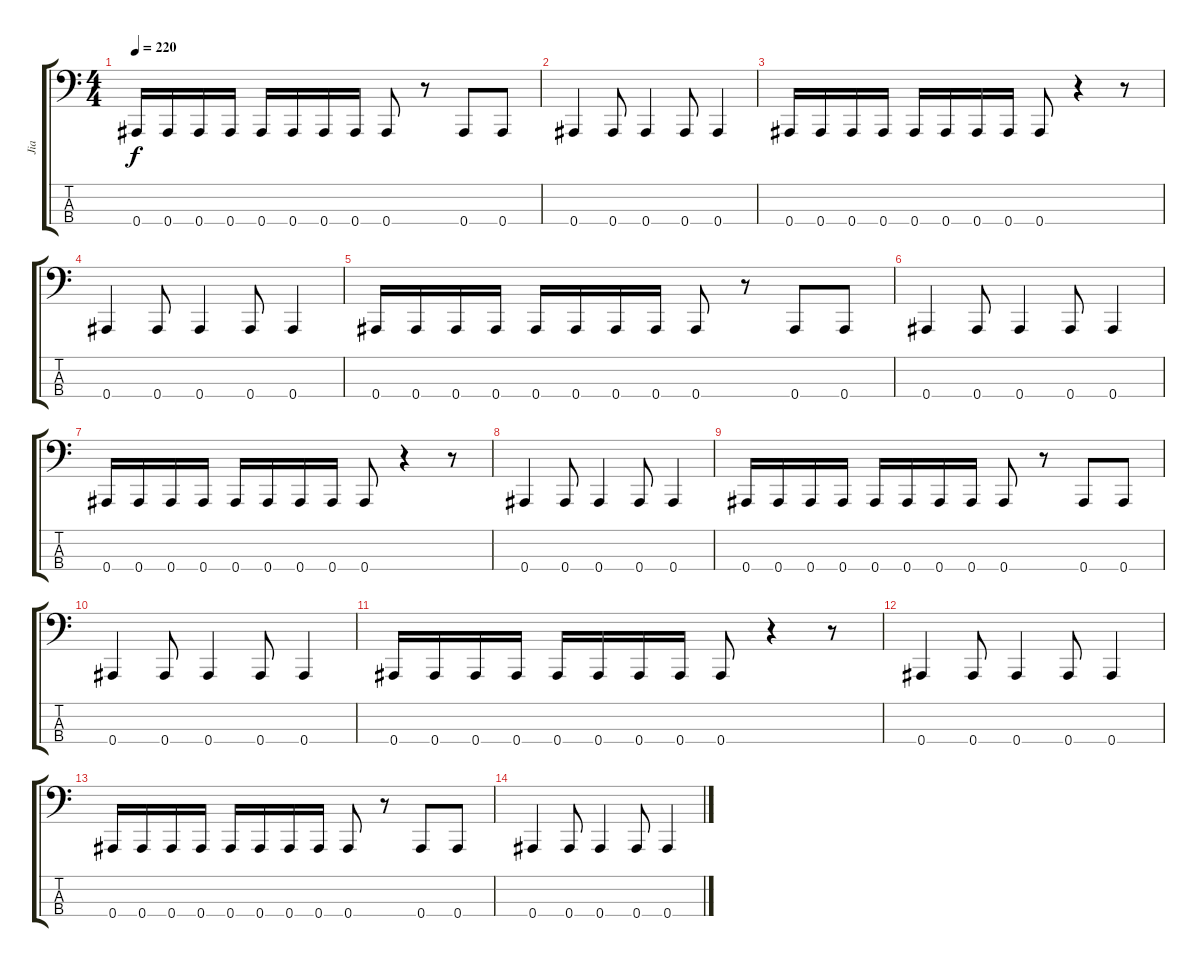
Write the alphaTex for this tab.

\track ("Jia" "Jia") {instrument electricbasspick}
\staff {score tabs}
\tuning (Eb2 Bb1 F1 Bb0) {hide}
\ts (4 4)
\tempo 220
\clef f4
\ks c
0.4.16{dy f} 0.4.16 0.4.16 0.4.16 0.4.16 0.4.16 0.4.16 0.4.16 0.4.8 r.8 0.4.8 0.4.8 |
0.4.4 0.4.8 0.4.4 0.4.8 0.4.4 |
0.4.16 0.4.16 0.4.16 0.4.16 0.4.16 0.4.16 0.4.16 0.4.16 0.4.8 r.4 r.8 |
0.4.4 0.4.8 0.4.4 0.4.8 0.4.4 |
0.4.16 0.4.16 0.4.16 0.4.16 0.4.16 0.4.16 0.4.16 0.4.16 0.4.8 r.8 0.4.8 0.4.8 |
0.4.4 0.4.8 0.4.4 0.4.8 0.4.4 |
0.4.16 0.4.16 0.4.16 0.4.16 0.4.16 0.4.16 0.4.16 0.4.16 0.4.8 r.4 r.8 |
0.4.4 0.4.8 0.4.4 0.4.8 0.4.4 |
0.4.16 0.4.16 0.4.16 0.4.16 0.4.16 0.4.16 0.4.16 0.4.16 0.4.8 r.8 0.4.8 0.4.8 |
0.4.4 0.4.8 0.4.4 0.4.8 0.4.4 |
0.4.16 0.4.16 0.4.16 0.4.16 0.4.16 0.4.16 0.4.16 0.4.16 0.4.8 r.4 r.8 |
0.4.4 0.4.8 0.4.4 0.4.8 0.4.4 |
0.4.16 0.4.16 0.4.16 0.4.16 0.4.16 0.4.16 0.4.16 0.4.16 0.4.8 r.8 0.4.8 0.4.8 |
0.4.4 0.4.8 0.4.4 0.4.8 0.4.4
